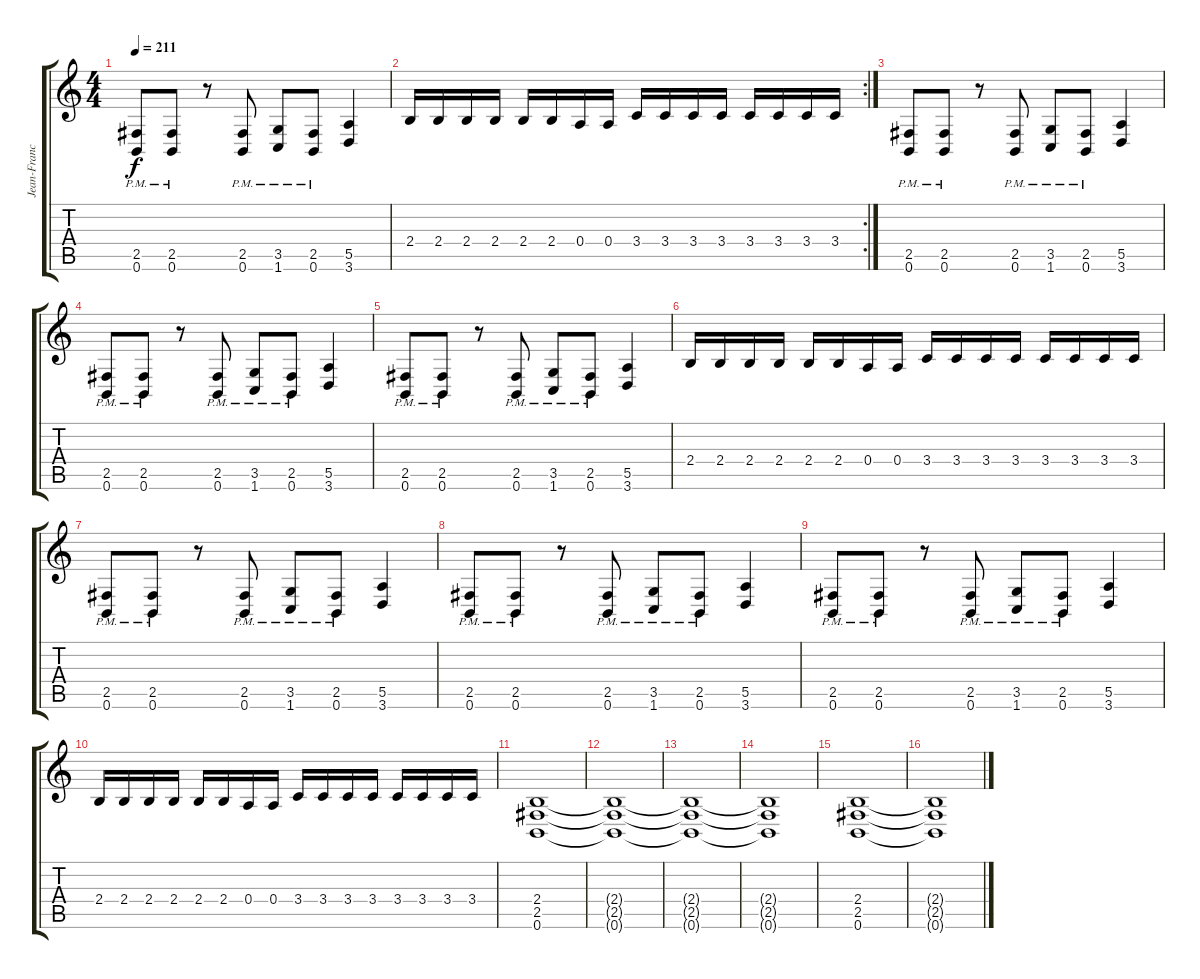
\track ("Jean-Francois Dagenais " "Jean-Franc") {instrument overdrivenguitar}
\staff {score tabs}
\tuning (B3 Gb3 D3 A2 E2 B1) {hide}
\ts (4 4)
\tempo 211
\clef g2
\ks c
(2.5{pm} 0.6{pm}).8{dy f} (2.5{pm} 0.6{pm}).8 r.8 (2.5{pm} 0.6{pm}).8 (3.5{pm} 1.6{pm}).8 (2.5{pm} 0.6{pm}).8 (5.5 3.6).4 |
\rc 2
2.4.16 2.4.16 2.4.16 2.4.16 2.4.16 2.4.16 0.4.16 0.4.16 3.4.16 3.4.16 3.4.16 3.4.16 3.4.16 3.4.16 3.4.16 3.4.16 |
(2.5{pm} 0.6{pm}).8 (2.5{pm} 0.6{pm}).8 r.8 (2.5{pm} 0.6{pm}).8 (3.5{pm} 1.6{pm}).8 (2.5{pm} 0.6{pm}).8 (5.5 3.6).4 |
(2.5{pm} 0.6{pm}).8 (2.5{pm} 0.6{pm}).8 r.8 (2.5{pm} 0.6{pm}).8 (3.5{pm} 1.6{pm}).8 (2.5{pm} 0.6{pm}).8 (5.5 3.6).4 |
(2.5{pm} 0.6{pm}).8 (2.5{pm} 0.6{pm}).8 r.8 (2.5{pm} 0.6{pm}).8 (3.5{pm} 1.6{pm}).8 (2.5{pm} 0.6{pm}).8 (5.5 3.6).4 |
2.4.16 2.4.16 2.4.16 2.4.16 2.4.16 2.4.16 0.4.16 0.4.16 3.4.16 3.4.16 3.4.16 3.4.16 3.4.16 3.4.16 3.4.16 3.4.16 |
(2.5{pm} 0.6{pm}).8 (2.5{pm} 0.6{pm}).8 r.8 (2.5{pm} 0.6{pm}).8 (3.5{pm} 1.6{pm}).8 (2.5{pm} 0.6{pm}).8 (5.5 3.6).4 |
(2.5{pm} 0.6{pm}).8 (2.5{pm} 0.6{pm}).8 r.8 (2.5{pm} 0.6{pm}).8 (3.5{pm} 1.6{pm}).8 (2.5{pm} 0.6{pm}).8 (5.5 3.6).4 |
(2.5{pm} 0.6{pm}).8 (2.5{pm} 0.6{pm}).8 r.8 (2.5{pm} 0.6{pm}).8 (3.5{pm} 1.6{pm}).8 (2.5{pm} 0.6{pm}).8 (5.5 3.6).4 |
2.4.16 2.4.16 2.4.16 2.4.16 2.4.16 2.4.16 0.4.16 0.4.16 3.4.16 3.4.16 3.4.16 3.4.16 3.4.16 3.4.16 3.4.16 3.4.16 |
(2.4 2.5 0.6).1 |
(2.4{t} 2.5{t} 0.6{t}).1 |
(2.4{t} 2.5{t} 0.6{t}).1 |
(2.4{t} 2.5{t} 0.6{t}).1 |
(2.4 2.5 0.6).1 |
(2.4{t} 2.5{t} 0.6{t}).1
